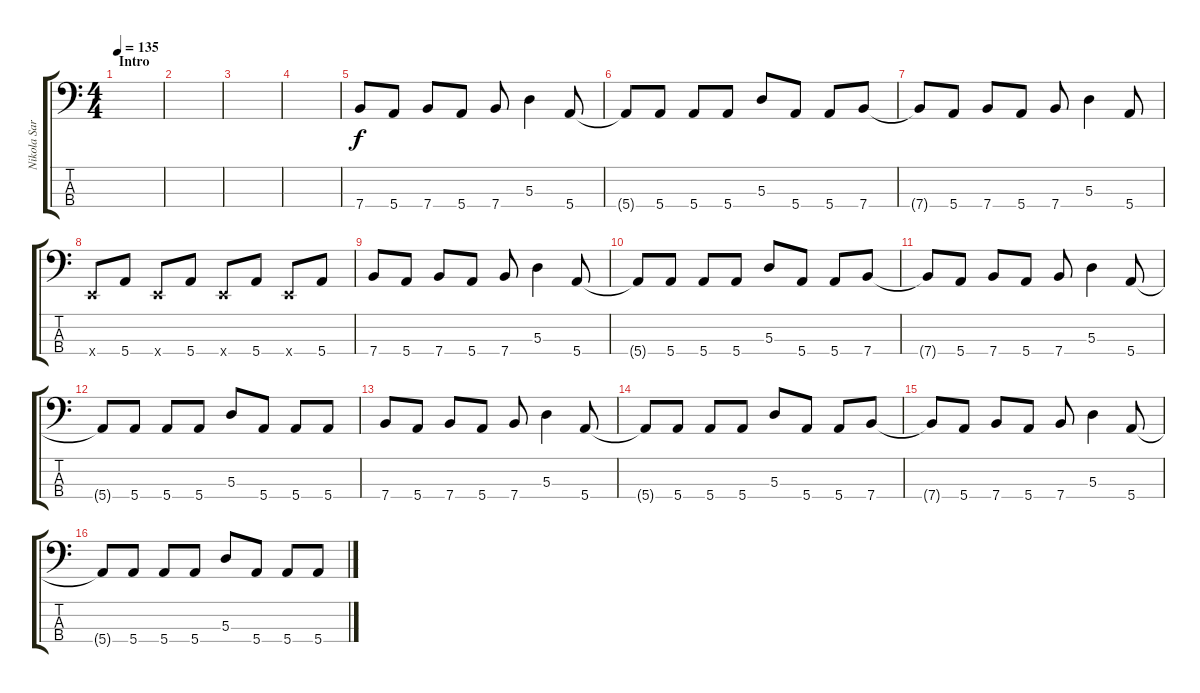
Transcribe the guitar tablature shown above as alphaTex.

\track ("Nikola Sarcevic" "Nikola Sar") {instrument electricbasspick}
\staff {score tabs}
\tuning (G2 D2 A1 E1) {hide}
\ts (4 4)
\section ("" "Intro")
\tempo 135
\clef f4
\ks c
|
|
|
|
7.4.8 5.4.8 7.4.8 5.4.8 7.4.8 5.3.4 5.4.8 |
5.4{t}.8 5.4.8 5.4.8 5.4.8 5.3.8 5.4.8 5.4.8 7.4.8 |
7.4{t}.8 5.4.8 7.4.8 5.4.8 7.4.8 5.3.4 5.4.8 |
0.4{x}.8 5.4.8 0.4{x}.8 5.4.8 0.4{x}.8 5.4.8 0.4{x}.8 5.4.8 |
7.4.8 5.4.8 7.4.8 5.4.8 7.4.8 5.3.4 5.4.8 |
5.4{t}.8 5.4.8 5.4.8 5.4.8 5.3.8 5.4.8 5.4.8 7.4.8 |
7.4{t}.8 5.4.8 7.4.8 5.4.8 7.4.8 5.3.4 5.4.8 |
5.4{t}.8 5.4.8 5.4.8 5.4.8 5.3.8 5.4.8 5.4.8 5.4.8 |
7.4.8 5.4.8 7.4.8 5.4.8 7.4.8 5.3.4 5.4.8 |
5.4{t}.8 5.4.8 5.4.8 5.4.8 5.3.8 5.4.8 5.4.8 7.4.8 |
7.4{t}.8 5.4.8 7.4.8 5.4.8 7.4.8 5.3.4 5.4.8 |
5.4{t}.8 5.4.8 5.4.8 5.4.8 5.3.8 5.4.8 5.4.8 5.4.8
